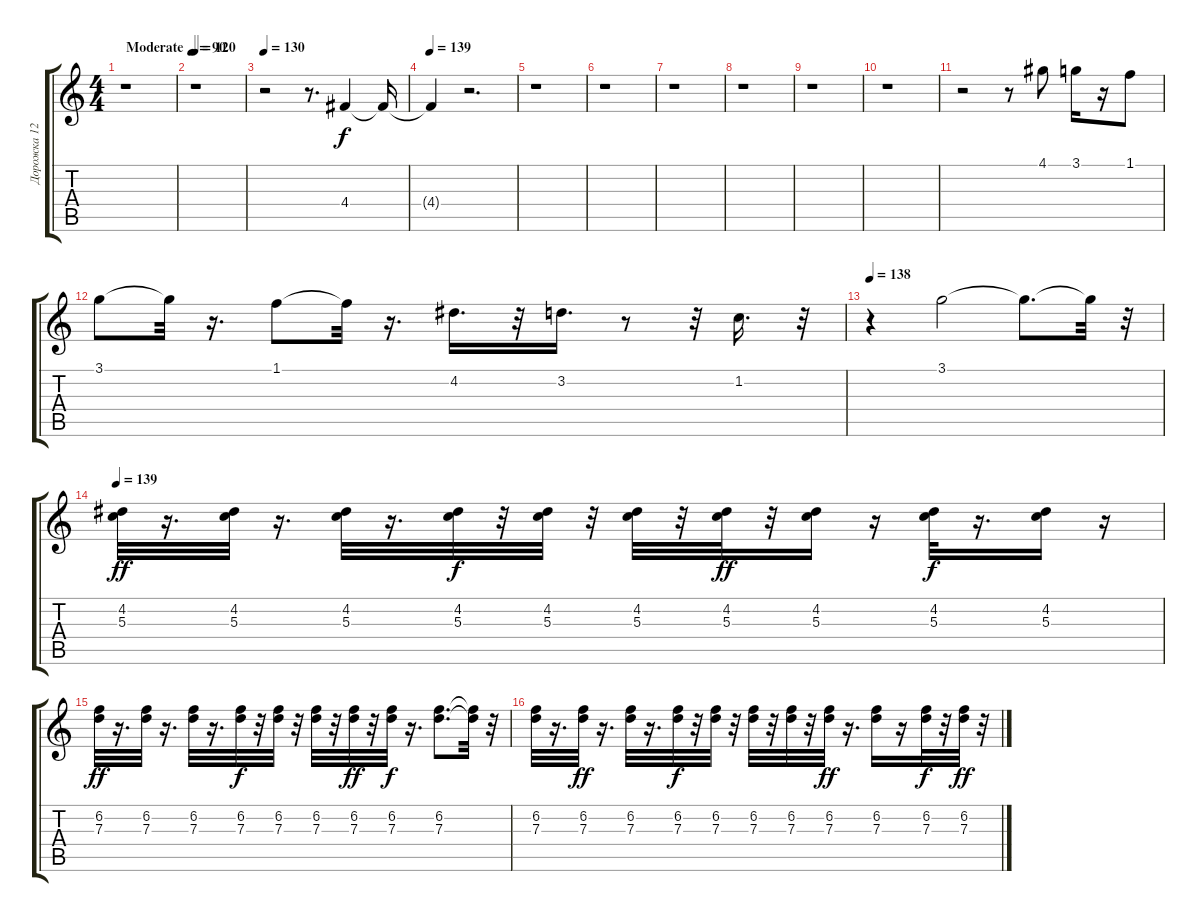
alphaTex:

\track ("Дорожка 12" "Дорожка 12") {instrument distortionguitar}
\staff {score tabs}
\tuning (E4 B3 G3 D3 A2 E2) {hide}
\ts (4 4)
\tempo (90 "Moderate")
\clef g2
\ks c
r.1{dy f instrument distortionguitar} |
\tempo 120
r.1 |
\tempo 130
r.2 r.8{d} 4.4.4 4.4{t}.16 |
\tempo 139
4.4{t}.4 r.2{d} |
r.1 |
r.1 |
r.1 |
r.1 |
r.1 |
r.1 |
r.2 r.8 4.1.8 3.1.16 r.16 1.1.8 |
3.1.8 3.1{t}.32 r.16{d} 1.1.8 1.1{t}.32 r.16{d} 4.2.16{d} r.32 3.2.16{d} r.8 r.32 1.2.16{d} r.32 |
\tempo 138
r.4 3.1.2 3.1{t}.8{d} 3.1{t}.32 r.32 |
\tempo 139
(4.2 5.3).32{dy ff} r.16{d} (4.2 5.3).32 r.16{d} (4.2 5.3).32 r.16{d} (4.2 5.3).32{dy f} r.32 (4.2 5.3).32 r.32 (4.2 5.3).32 r.32 (4.2 5.3).32{dy ff} r.32 (4.2 5.3).16 r.16 (4.2 5.3).32{dy f} r.16{d} (4.2 5.3).16 r.16 |
(6.2 7.3).32{dy ff} r.16{d} (6.2 7.3).32 r.16{d} (6.2 7.3).32 r.16{d} (6.2 7.3).32{dy f} r.32 (6.2 7.3).32 r.32 (6.2 7.3).32 r.32 (6.2 7.3).32{dy ff} r.32 (6.2 7.3).32{dy f} r.16{d} (6.2 7.3).8{d} (6.2{t} 7.3{t}).32 r.32 |
(6.2 7.3).32 r.16{d} (6.2 7.3).32{dy ff} r.16{d} (6.2 7.3).32 r.16{d} (6.2 7.3).32{dy f} r.32 (6.2 7.3).32 r.32 (6.2 7.3).32 r.32 (6.2 7.3).32 r.32 (6.2 7.3).32{dy ff} r.16{d} (6.2 7.3).16 r.16 (6.2 7.3).32{dy f} r.32 (6.2 7.3).32{dy ff} r.32
